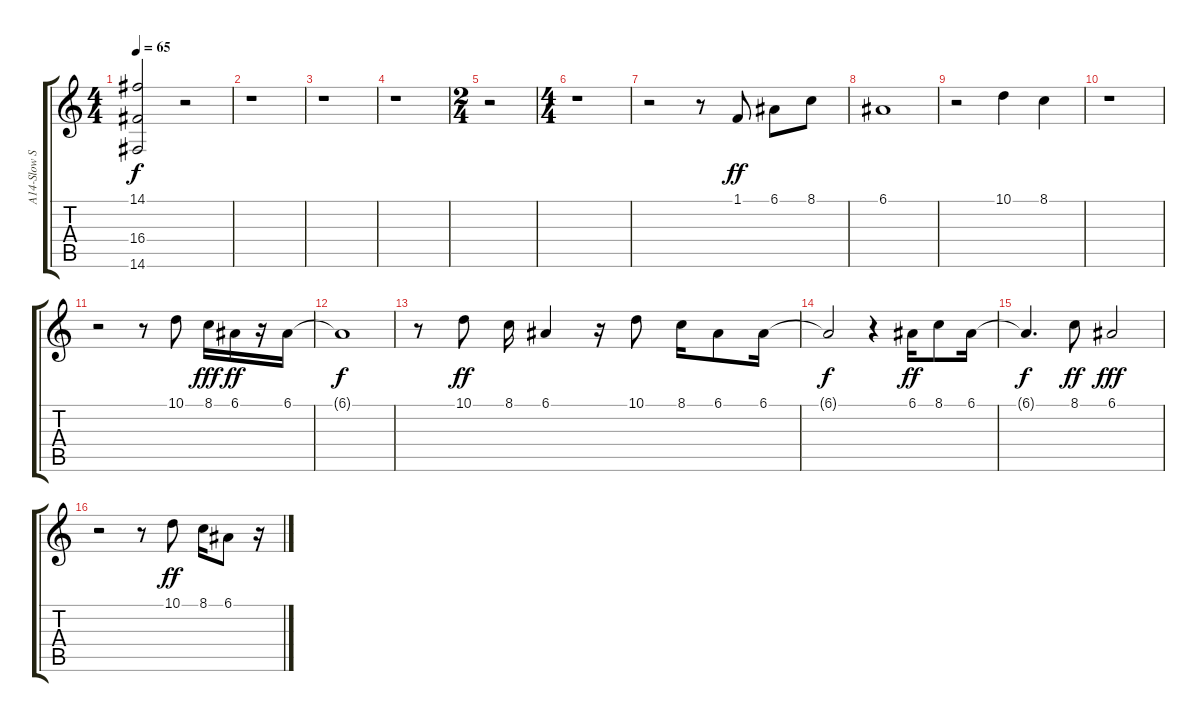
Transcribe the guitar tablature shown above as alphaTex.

\track ("A14-Slow Strings" "A14-Slow S") {instrument reversecymbal}
\staff {score tabs}
\tuning (E4 B3 G3 D3 A2 E2) {hide}
\ts (4 4)
\tempo 65
\clef g2
\ks c
(14.1{t} 16.4{t} 14.6{t}).2{dy f} r.2 |
r.1 |
r.1 |
r.1 |
\ts (2 4)
r.2 |
\ts (4 4)
r.1 |
r.2 r.8 1.1.8{dy ff volume 15 balance 9 instrument flute} 6.1.8 8.1.8 |
6.1.1 |
r.2 10.1.4 8.1.4 |
r.1 |
r.2 r.8 10.1.8 8.1.16{dy fff} 6.1.16{dy ff} r.16 6.1.16 |
6.1{t}.1{dy f} |
r.8 10.1.8{dy ff} 8.1.16 6.1.4 r.16 10.1.8 8.1.16 6.1.8 6.1.16 |
6.1{t}.2{dy f} r.4 6.1.16{dy ff} 8.1.8 6.1.16 |
6.1{t}.4{d dy f} 8.1.8{dy ff} 6.1.2{dy fff} |
r.2 r.8 10.1.8{dy ff} 8.1.16 6.1.8 r.16
